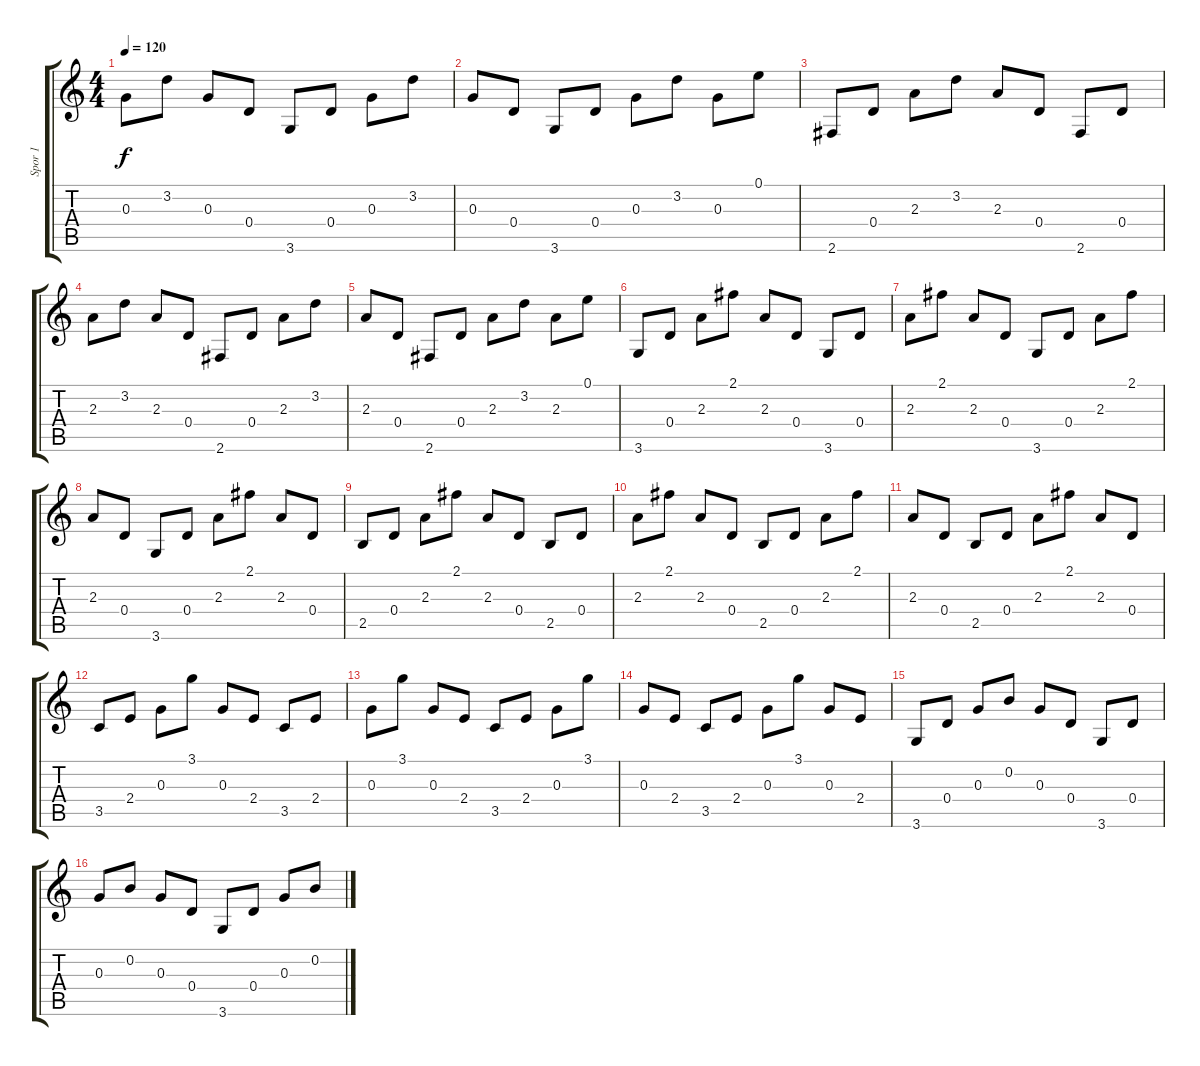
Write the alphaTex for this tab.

\track ("Spor 1" "Spor 1") {instrument acousticguitarsteel}
\staff {score tabs}
\tuning (E4 B3 G3 D3 A2 E2) {hide}
\ts (4 4)
\tempo 120
\clef g2
\ks c
0.3.8{dy f} 3.2.8 0.3.8 0.4.8 3.6.8 0.4.8 0.3.8 3.2.8 |
0.3.8 0.4.8 3.6.8 0.4.8 0.3.8 3.2.8 0.3.8 0.1.8 |
2.6.8 0.4.8 2.3.8 3.2.8 2.3.8 0.4.8 2.6.8 0.4.8 |
2.3.8 3.2.8 2.3.8 0.4.8 2.6.8 0.4.8 2.3.8 3.2.8 |
2.3.8 0.4.8 2.6.8 0.4.8 2.3.8 3.2.8 2.3.8 0.1.8 |
3.6.8 0.4.8 2.3.8 2.1.8 2.3.8 0.4.8 3.6.8 0.4.8 |
2.3.8 2.1.8 2.3.8 0.4.8 3.6.8 0.4.8 2.3.8 2.1.8 |
2.3.8 0.4.8 3.6.8 0.4.8 2.3.8 2.1.8 2.3.8 0.4.8 |
2.5.8 0.4.8 2.3.8 2.1.8 2.3.8 0.4.8 2.5.8 0.4.8 |
2.3.8 2.1.8 2.3.8 0.4.8 2.5.8 0.4.8 2.3.8 2.1.8 |
2.3.8 0.4.8 2.5.8 0.4.8 2.3.8 2.1.8 2.3.8 0.4.8 |
3.5.8 2.4.8 0.3.8 3.1.8 0.3.8 2.4.8 3.5.8 2.4.8 |
0.3.8 3.1.8 0.3.8 2.4.8 3.5.8 2.4.8 0.3.8 3.1.8 |
0.3.8 2.4.8 3.5.8 2.4.8 0.3.8 3.1.8 0.3.8 2.4.8 |
3.6.8 0.4.8 0.3.8 0.2.8 0.3.8 0.4.8 3.6.8 0.4.8 |
0.3.8 0.2.8 0.3.8 0.4.8 3.6.8 0.4.8 0.3.8 0.2.8
